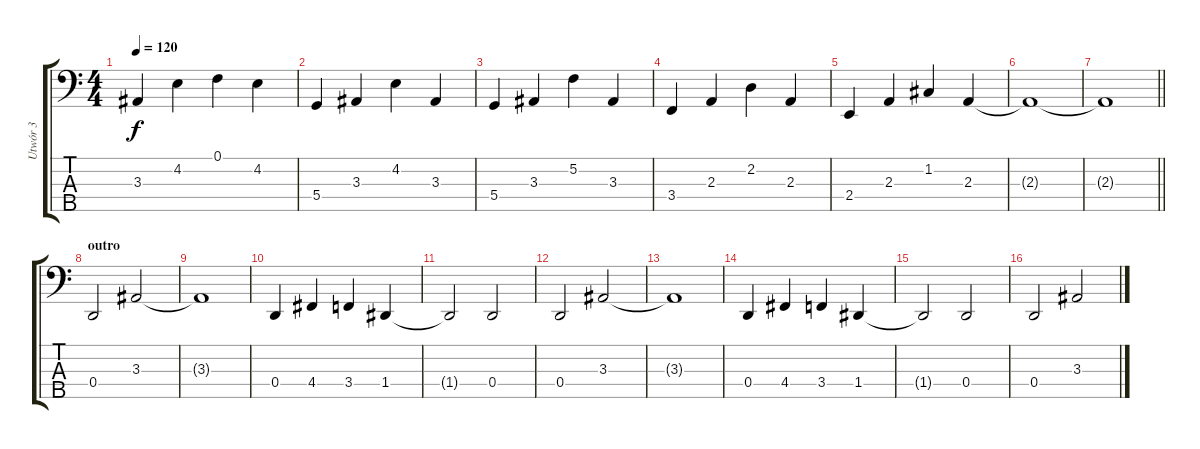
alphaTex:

\track ("Utwór 3" "Utwór 3") {solo instrument electricbassfinger}
\staff {score tabs}
\tuning (F2 C2 G1 D1 A0) {hide}
\ts (4 4)
\tempo 120
\clef f4
\ks c
3.3.4{dy f} 4.2.4 0.1.4 4.2.4 |
5.4.4 3.3.4 4.2.4 3.3.4 |
5.4.4 3.3.4 5.2.4 3.3.4 |
3.4.4 2.3.4 2.2.4 2.3.4 |
2.4.4 2.3.4 1.2.4 2.3.4 |
2.3{t}.1 |
\barLineRight lightlight
2.3{t}.1 |
\section ("" "outro")
0.4.2 3.3.2 |
3.3{t}.1 |
0.4.4 4.4.4 3.4.4 1.4.4 |
1.4{t}.2 0.4.2 |
0.4.2 3.3.2 |
3.3{t}.1 |
0.4.4 4.4.4 3.4.4 1.4.4 |
1.4{t}.2 0.4.2 |
0.4.2 3.3.2
